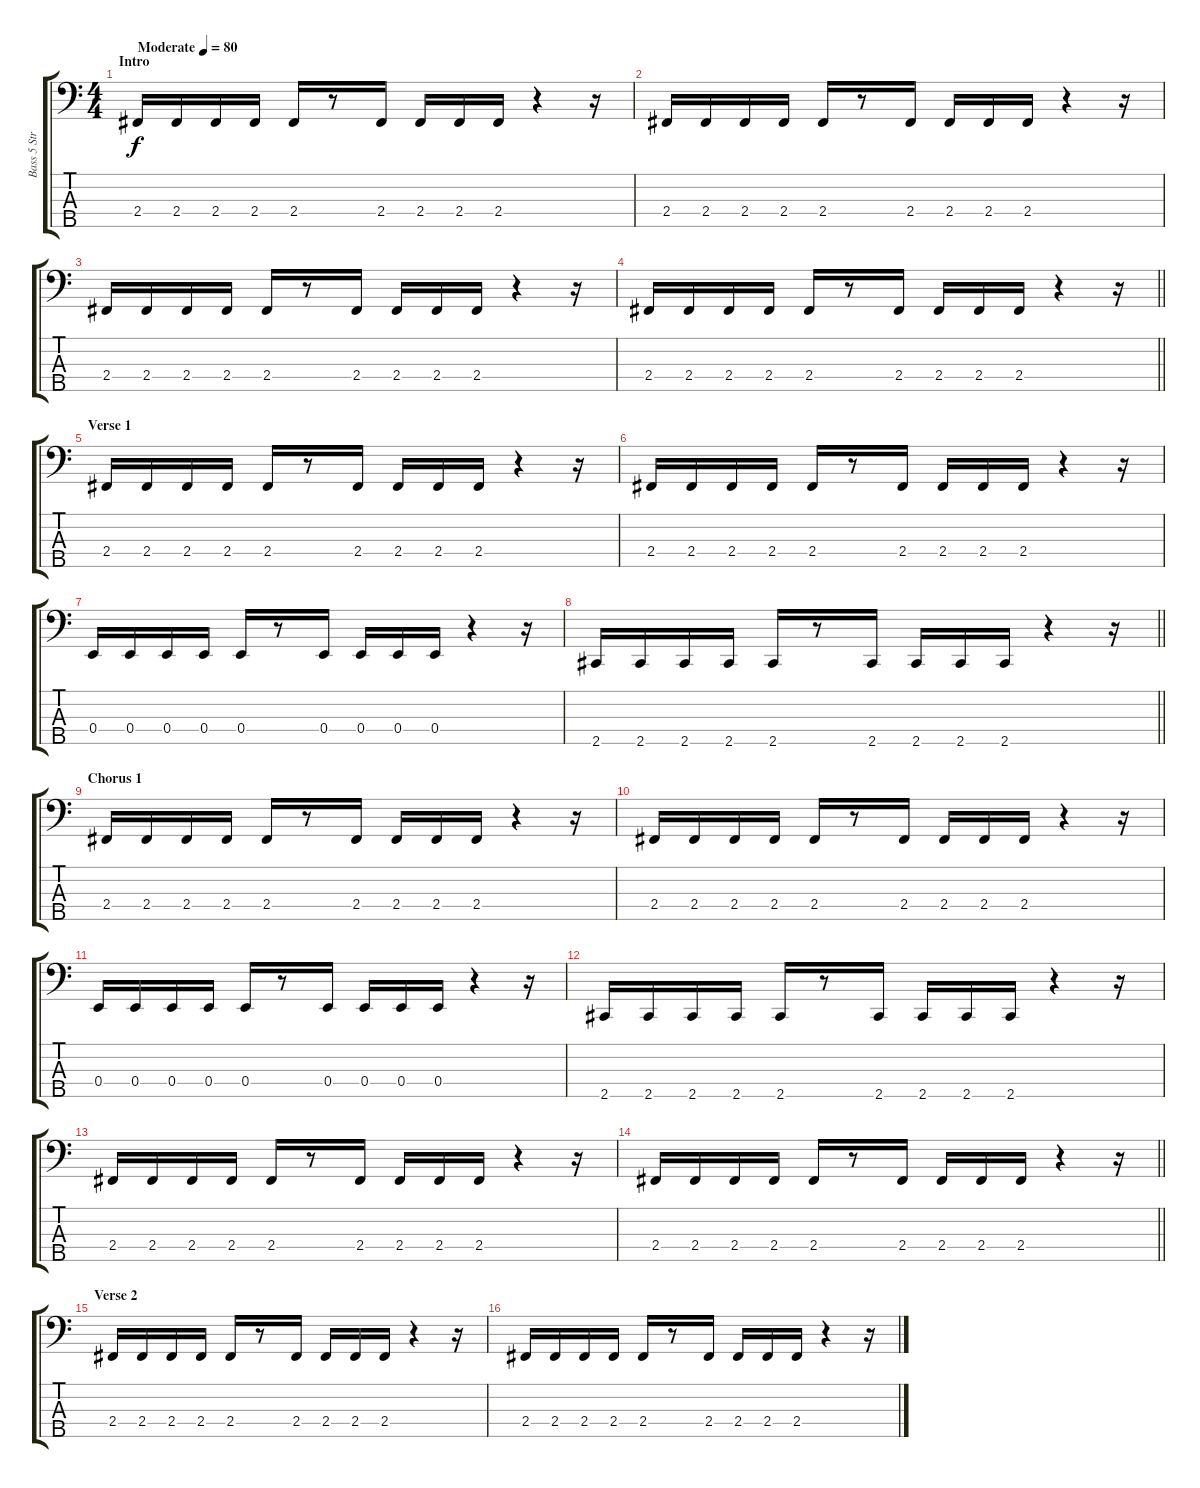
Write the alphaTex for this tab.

\track ("Bass 5 Strings" "Bass 5 Str") {instrument electricbasspick}
\staff {score tabs}
\tuning (G2 D2 A1 E1 B0) {hide}
\ts (4 4)
\section ("" "Intro")
\tempo (80 "Moderate")
\clef f4
\ks c
2.4.16{dy f instrument electricbasspick} 2.4.16 2.4.16 2.4.16 2.4.16 r.8 2.4.16 2.4.16 2.4.16 2.4.16 r.4 r.16 |
2.4.16 2.4.16 2.4.16 2.4.16 2.4.16 r.8 2.4.16 2.4.16 2.4.16 2.4.16 r.4 r.16 |
2.4.16 2.4.16 2.4.16 2.4.16 2.4.16 r.8 2.4.16 2.4.16 2.4.16 2.4.16 r.4 r.16 |
\barLineRight lightlight
2.4.16 2.4.16 2.4.16 2.4.16 2.4.16 r.8 2.4.16 2.4.16 2.4.16 2.4.16 r.4 r.16 |
\section ("" "Verse 1")
2.4.16 2.4.16 2.4.16 2.4.16 2.4.16 r.8 2.4.16 2.4.16 2.4.16 2.4.16 r.4 r.16 |
2.4.16 2.4.16 2.4.16 2.4.16 2.4.16 r.8 2.4.16 2.4.16 2.4.16 2.4.16 r.4 r.16 |
0.4.16 0.4.16 0.4.16 0.4.16 0.4.16 r.8 0.4.16 0.4.16 0.4.16 0.4.16 r.4 r.16 |
\barLineRight lightlight
2.5.16 2.5.16 2.5.16 2.5.16 2.5.16 r.8 2.5.16 2.5.16 2.5.16 2.5.16 r.4 r.16 |
\section ("" "Chorus 1")
2.4.16 2.4.16 2.4.16 2.4.16 2.4.16 r.8 2.4.16 2.4.16 2.4.16 2.4.16 r.4 r.16 |
2.4.16 2.4.16 2.4.16 2.4.16 2.4.16 r.8 2.4.16 2.4.16 2.4.16 2.4.16 r.4 r.16 |
0.4.16 0.4.16 0.4.16 0.4.16 0.4.16 r.8 0.4.16 0.4.16 0.4.16 0.4.16 r.4 r.16 |
2.5.16 2.5.16 2.5.16 2.5.16 2.5.16 r.8 2.5.16 2.5.16 2.5.16 2.5.16 r.4 r.16 |
2.4.16 2.4.16 2.4.16 2.4.16 2.4.16 r.8 2.4.16 2.4.16 2.4.16 2.4.16 r.4 r.16 |
\barLineRight lightlight
2.4.16 2.4.16 2.4.16 2.4.16 2.4.16 r.8 2.4.16 2.4.16 2.4.16 2.4.16 r.4 r.16 |
\section ("" "Verse 2")
2.4.16 2.4.16 2.4.16 2.4.16 2.4.16 r.8 2.4.16 2.4.16 2.4.16 2.4.16 r.4 r.16 |
2.4.16 2.4.16 2.4.16 2.4.16 2.4.16 r.8 2.4.16 2.4.16 2.4.16 2.4.16 r.4 r.16
